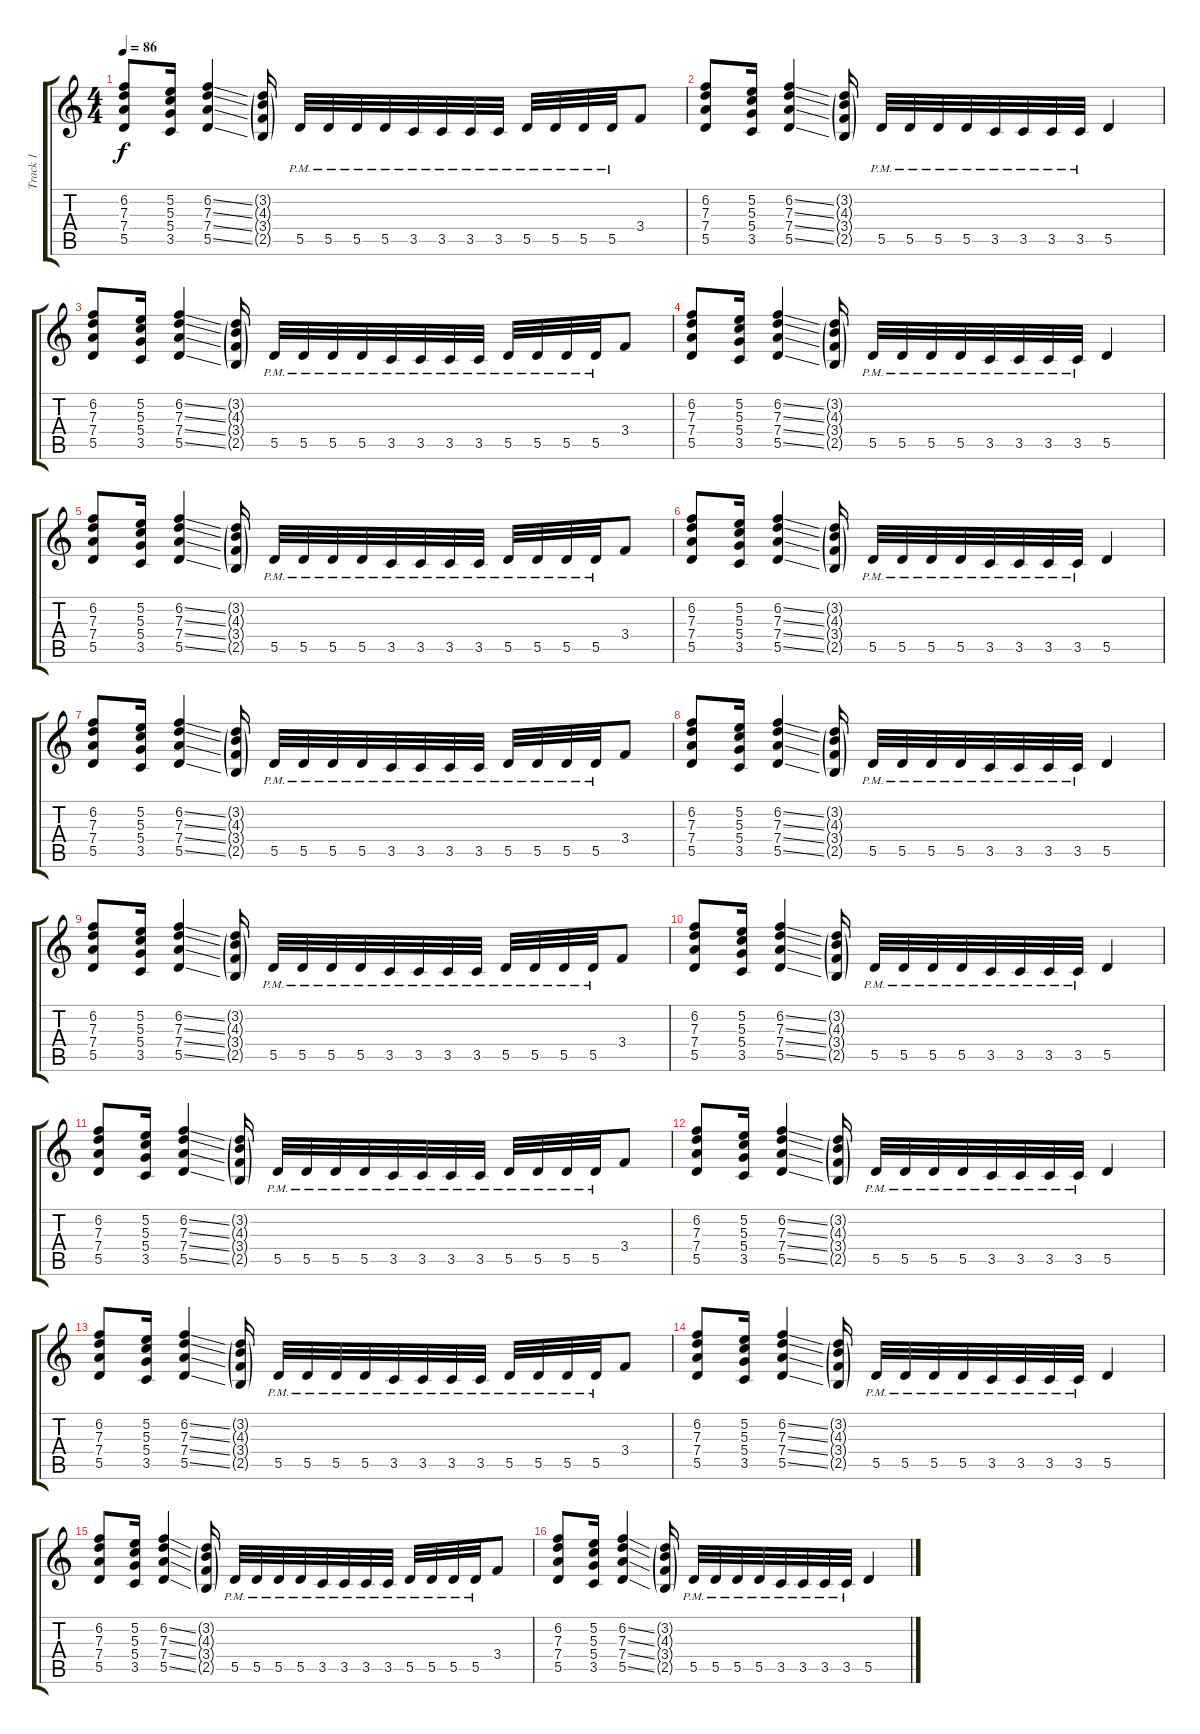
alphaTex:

\track ("Track 1" "Track 1") {instrument overdrivenguitar}
\staff {score tabs}
\tuning (E4 B3 G3 D3 A2 D2) {hide}
\ts (4 4)
\tempo 86
\clef g2
\ks c
(6.2 7.3 7.4 5.5).8{dy f} (5.2 5.3 5.4 3.5).16 (6.2{ss} 7.3{ss} 7.4{ss} 5.5{ss}).4 (3.2{g} 4.3{g} 3.4{g} 2.5{g}).16 5.5{pm}.32 5.5{pm}.32 5.5{pm}.32 5.5{pm}.32 3.5{pm}.32 3.5{pm}.32 3.5{pm}.32 3.5{pm}.32 5.5{pm}.32 5.5{pm}.32 5.5{pm}.32 5.5{pm}.32 3.4.8 |
(6.2 7.3 7.4 5.5).8 (5.2 5.3 5.4 3.5).16 (6.2{ss} 7.3{ss} 7.4{ss} 5.5{ss}).4 (3.2{g} 4.3{g} 3.4{g} 2.5{g}).16 5.5{pm}.32 5.5{pm}.32 5.5{pm}.32 5.5{pm}.32 3.5{pm}.32 3.5{pm}.32 3.5{pm}.32 3.5{pm}.32 5.5.4 |
(6.2 7.3 7.4 5.5).8 (5.2 5.3 5.4 3.5).16 (6.2{ss} 7.3{ss} 7.4{ss} 5.5{ss}).4 (3.2{g} 4.3{g} 3.4{g} 2.5{g}).16 5.5{pm}.32 5.5{pm}.32 5.5{pm}.32 5.5{pm}.32 3.5{pm}.32 3.5{pm}.32 3.5{pm}.32 3.5{pm}.32 5.5{pm}.32 5.5{pm}.32 5.5{pm}.32 5.5{pm}.32 3.4.8 |
(6.2 7.3 7.4 5.5).8 (5.2 5.3 5.4 3.5).16 (6.2{ss} 7.3{ss} 7.4{ss} 5.5{ss}).4 (3.2{g} 4.3{g} 3.4{g} 2.5{g}).16 5.5{pm}.32 5.5{pm}.32 5.5{pm}.32 5.5{pm}.32 3.5{pm}.32 3.5{pm}.32 3.5{pm}.32 3.5{pm}.32 5.5.4 |
(6.2 7.3 7.4 5.5).8 (5.2 5.3 5.4 3.5).16 (6.2{ss} 7.3{ss} 7.4{ss} 5.5{ss}).4 (3.2{g} 4.3{g} 3.4{g} 2.5{g}).16 5.5{pm}.32 5.5{pm}.32 5.5{pm}.32 5.5{pm}.32 3.5{pm}.32 3.5{pm}.32 3.5{pm}.32 3.5{pm}.32 5.5{pm}.32 5.5{pm}.32 5.5{pm}.32 5.5{pm}.32 3.4.8 |
(6.2 7.3 7.4 5.5).8 (5.2 5.3 5.4 3.5).16 (6.2{ss} 7.3{ss} 7.4{ss} 5.5{ss}).4 (3.2{g} 4.3{g} 3.4{g} 2.5{g}).16 5.5{pm}.32 5.5{pm}.32 5.5{pm}.32 5.5{pm}.32 3.5{pm}.32 3.5{pm}.32 3.5{pm}.32 3.5{pm}.32 5.5.4 |
(6.2 7.3 7.4 5.5).8 (5.2 5.3 5.4 3.5).16 (6.2{ss} 7.3{ss} 7.4{ss} 5.5{ss}).4 (3.2{g} 4.3{g} 3.4{g} 2.5{g}).16 5.5{pm}.32 5.5{pm}.32 5.5{pm}.32 5.5{pm}.32 3.5{pm}.32 3.5{pm}.32 3.5{pm}.32 3.5{pm}.32 5.5{pm}.32 5.5{pm}.32 5.5{pm}.32 5.5{pm}.32 3.4.8 |
(6.2 7.3 7.4 5.5).8 (5.2 5.3 5.4 3.5).16 (6.2{ss} 7.3{ss} 7.4{ss} 5.5{ss}).4 (3.2{g} 4.3{g} 3.4{g} 2.5{g}).16 5.5{pm}.32 5.5{pm}.32 5.5{pm}.32 5.5{pm}.32 3.5{pm}.32 3.5{pm}.32 3.5{pm}.32 3.5{pm}.32 5.5.4 |
(6.2 7.3 7.4 5.5).8 (5.2 5.3 5.4 3.5).16 (6.2{ss} 7.3{ss} 7.4{ss} 5.5{ss}).4 (3.2{g} 4.3{g} 3.4{g} 2.5{g}).16 5.5{pm}.32 5.5{pm}.32 5.5{pm}.32 5.5{pm}.32 3.5{pm}.32 3.5{pm}.32 3.5{pm}.32 3.5{pm}.32 5.5{pm}.32 5.5{pm}.32 5.5{pm}.32 5.5{pm}.32 3.4.8 |
(6.2 7.3 7.4 5.5).8 (5.2 5.3 5.4 3.5).16 (6.2{ss} 7.3{ss} 7.4{ss} 5.5{ss}).4 (3.2{g} 4.3{g} 3.4{g} 2.5{g}).16 5.5{pm}.32 5.5{pm}.32 5.5{pm}.32 5.5{pm}.32 3.5{pm}.32 3.5{pm}.32 3.5{pm}.32 3.5{pm}.32 5.5.4 |
(6.2 7.3 7.4 5.5).8 (5.2 5.3 5.4 3.5).16 (6.2{ss} 7.3{ss} 7.4{ss} 5.5{ss}).4 (3.2{g} 4.3{g} 3.4{g} 2.5{g}).16 5.5{pm}.32 5.5{pm}.32 5.5{pm}.32 5.5{pm}.32 3.5{pm}.32 3.5{pm}.32 3.5{pm}.32 3.5{pm}.32 5.5{pm}.32 5.5{pm}.32 5.5{pm}.32 5.5{pm}.32 3.4.8 |
(6.2 7.3 7.4 5.5).8 (5.2 5.3 5.4 3.5).16 (6.2{ss} 7.3{ss} 7.4{ss} 5.5{ss}).4 (3.2{g} 4.3{g} 3.4{g} 2.5{g}).16 5.5{pm}.32 5.5{pm}.32 5.5{pm}.32 5.5{pm}.32 3.5{pm}.32 3.5{pm}.32 3.5{pm}.32 3.5{pm}.32 5.5.4 |
(6.2 7.3 7.4 5.5).8 (5.2 5.3 5.4 3.5).16 (6.2{ss} 7.3{ss} 7.4{ss} 5.5{ss}).4 (3.2{g} 4.3{g} 3.4{g} 2.5{g}).16 5.5{pm}.32 5.5{pm}.32 5.5{pm}.32 5.5{pm}.32 3.5{pm}.32 3.5{pm}.32 3.5{pm}.32 3.5{pm}.32 5.5{pm}.32 5.5{pm}.32 5.5{pm}.32 5.5{pm}.32 3.4.8 |
(6.2 7.3 7.4 5.5).8 (5.2 5.3 5.4 3.5).16 (6.2{ss} 7.3{ss} 7.4{ss} 5.5{ss}).4 (3.2{g} 4.3{g} 3.4{g} 2.5{g}).16 5.5{pm}.32 5.5{pm}.32 5.5{pm}.32 5.5{pm}.32 3.5{pm}.32 3.5{pm}.32 3.5{pm}.32 3.5{pm}.32 5.5.4 |
(6.2 7.3 7.4 5.5).8 (5.2 5.3 5.4 3.5).16 (6.2{ss} 7.3{ss} 7.4{ss} 5.5{ss}).4 (3.2{g} 4.3{g} 3.4{g} 2.5{g}).16 5.5{pm}.32 5.5{pm}.32 5.5{pm}.32 5.5{pm}.32 3.5{pm}.32 3.5{pm}.32 3.5{pm}.32 3.5{pm}.32 5.5{pm}.32 5.5{pm}.32 5.5{pm}.32 5.5{pm}.32 3.4.8 |
(6.2 7.3 7.4 5.5).8 (5.2 5.3 5.4 3.5).16 (6.2{ss} 7.3{ss} 7.4{ss} 5.5{ss}).4 (3.2{g} 4.3{g} 3.4{g} 2.5{g}).16 5.5{pm}.32 5.5{pm}.32 5.5{pm}.32 5.5{pm}.32 3.5{pm}.32 3.5{pm}.32 3.5{pm}.32 3.5{pm}.32 5.5.4
